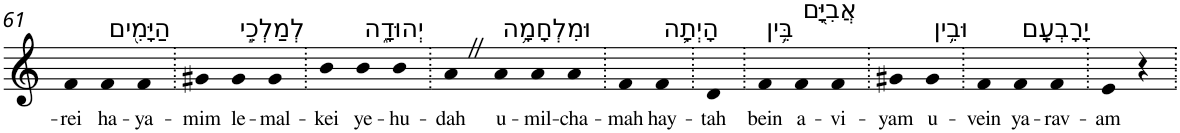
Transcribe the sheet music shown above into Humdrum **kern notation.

**kern	**text
*part1	*part1
*staff1	*staff1
*I"Piano	*
*I'Pno	*
!!LO:PB:g=z
*clefG2	*
*k[]	*
=61	=61
!	!LO:LY:b
4f	-rei
!LO:TX:a:t=הַיָּמִ֖ים	!
!	!LO:LY:b
4f	ha-
!	!LO:LY:b
4f	-ya-
=62.	=62.
!	!LO:LY:b
4g#X	-mim
!LO:TX:a:t=לְמַלְכֵ֣י	!
!	!LO:LY:b
4g#	le-
!	!LO:LY:b
4g#	-mal-
=63.	=63.
!	!LO:LY:b
4b	-kei
!LO:TX:a:t=יְהוּדָ֑ה	!
!	!LO:LY:b
4b	ye-
!	!LO:LY:b
4b	-hu-
=64.	=64.
!	!LO:LY:b
4aZ	-dah
!LO:TX:a:t=וּמִלְחָמָ֥ה	!
!	!LO:LY:b
4a	u-
!	!LO:LY:b
4a	-mil-
!	!LO:LY:b
4a	-cha-
=65.	=65.
!	!LO:LY:b
4f	-mah
!LO:TX:a:t=הָיְתָ֛ה	!
!	!LO:LY:b
4f	hay-
=66.	=66.
!	!LO:LY:b
4d	-tah
=67.	=67.
!LO:TX:a:t=בֵּ֥ין	!
!	!LO:LY:b
4f	bein
!LO:TX:a:t=אֲבִיָּ֖ם	!
!	!LO:LY:b
4f	a-
!	!LO:LY:b
4f	-vi-
=68.	=68.
!	!LO:LY:b
4g#X	-yam
!LO:TX:a:t=וּבֵ֥ין	!
!	!LO:LY:b
4g#	u-
=69.	=69.
!	!LO:LY:b
4f	-vein
!LO:TX:a:t=יָרָבְעָֽם	!
!	!LO:LY:b
4f	ya-
!	!LO:LY:b
4f	-rav-
=70.	=70.
!	!LO:LY:b
4e	-am
4r	.
=.	=.
*-	*-
